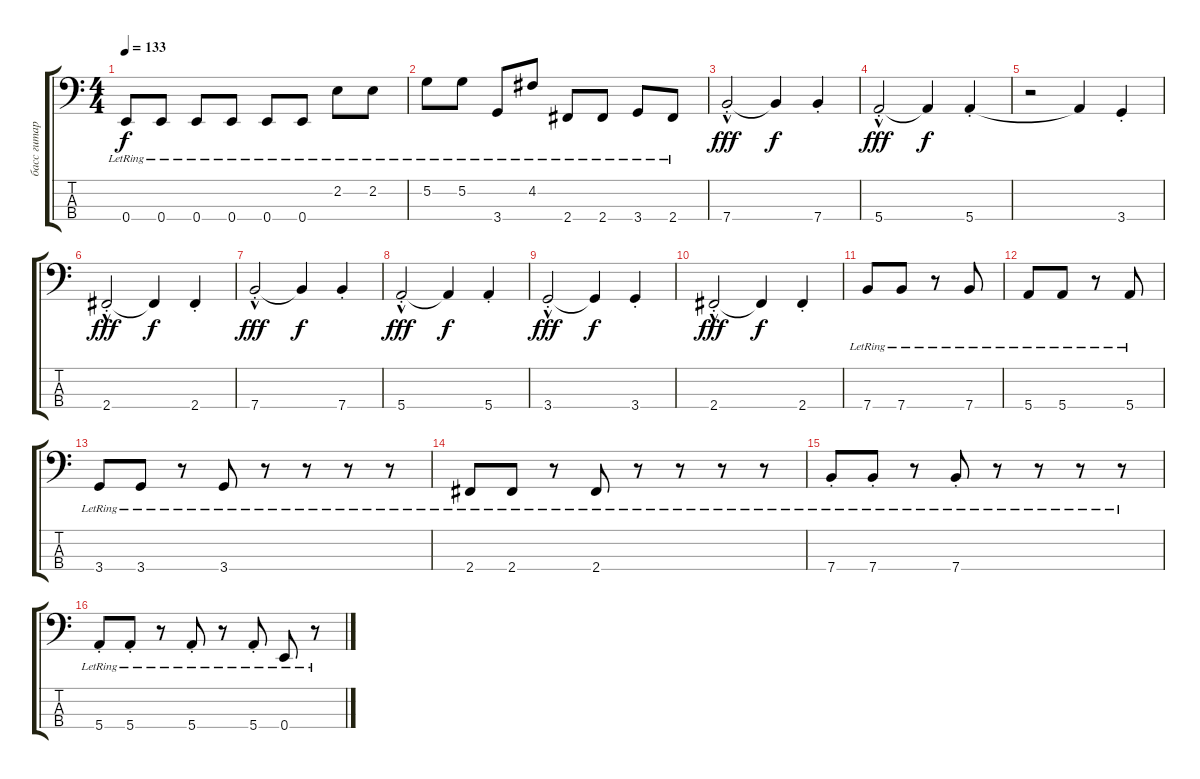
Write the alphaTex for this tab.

\track ("басс гитара" "басс гитар") {instrument slapbass1}
\staff {score tabs}
\tuning (G2 D2 A1 E1) {hide}
\ts (4 4)
\tempo 133
\clef f4
\ks c
0.4{lr}.8{dy f} 0.4{lr}.8 0.4{lr}.8 0.4{lr}.8 0.4{lr}.8 0.4{lr}.8 2.2{lr}.8 2.2{lr}.8 |
5.2{lr}.8 5.2{lr}.8 3.4{lr}.8 4.2{lr}.8 2.4{lr}.8 2.4{lr}.8 3.4{lr}.8 2.4{lr}.8 |
7.4{hac st}.2{dy fff} 7.4{t}.4{dy f} 7.4{st}.4 |
5.4{hac st}.2{dy fff} 5.4{t}.4{dy f} 5.4{st}.4 |
r.2 5.4{t}.4 3.4{st}.4 |
2.4{hac st}.2{dy fff} 2.4{t}.4{dy f} 2.4{st}.4 |
7.4{hac st}.2{dy fff} 7.4{t}.4{dy f} 7.4{st}.4 |
5.4{hac st}.2{dy fff} 5.4{t}.4{dy f} 5.4{st}.4 |
3.4{hac st}.2{dy fff} 3.4{t}.4{dy f} 3.4{st}.4 |
2.4{hac st}.2{dy fff} 2.4{t}.4{dy f} 2.4{st}.4 |
7.4{lr}.8 7.4{lr}.8 r.8 7.4{lr}.8 |
5.4{lr}.8 5.4{lr}.8 r.8 5.4{lr}.8 |
3.4{lr}.8 3.4{lr}.8 r.8 3.4{lr}.8 r.8 r.8 r.8 r.8 |
2.4{lr}.8 2.4{lr}.8 r.8 2.4{lr}.8 r.8 r.8 r.8 r.8 |
7.4{st lr}.8 7.4{st lr}.8 r.8 7.4{st lr}.8 r.8 r.8 r.8 r.8 |
5.4{st lr}.8 5.4{st lr}.8 r.8 5.4{st lr}.8 r.8 5.4{st lr}.8 0.4{lr}.8 r.8
